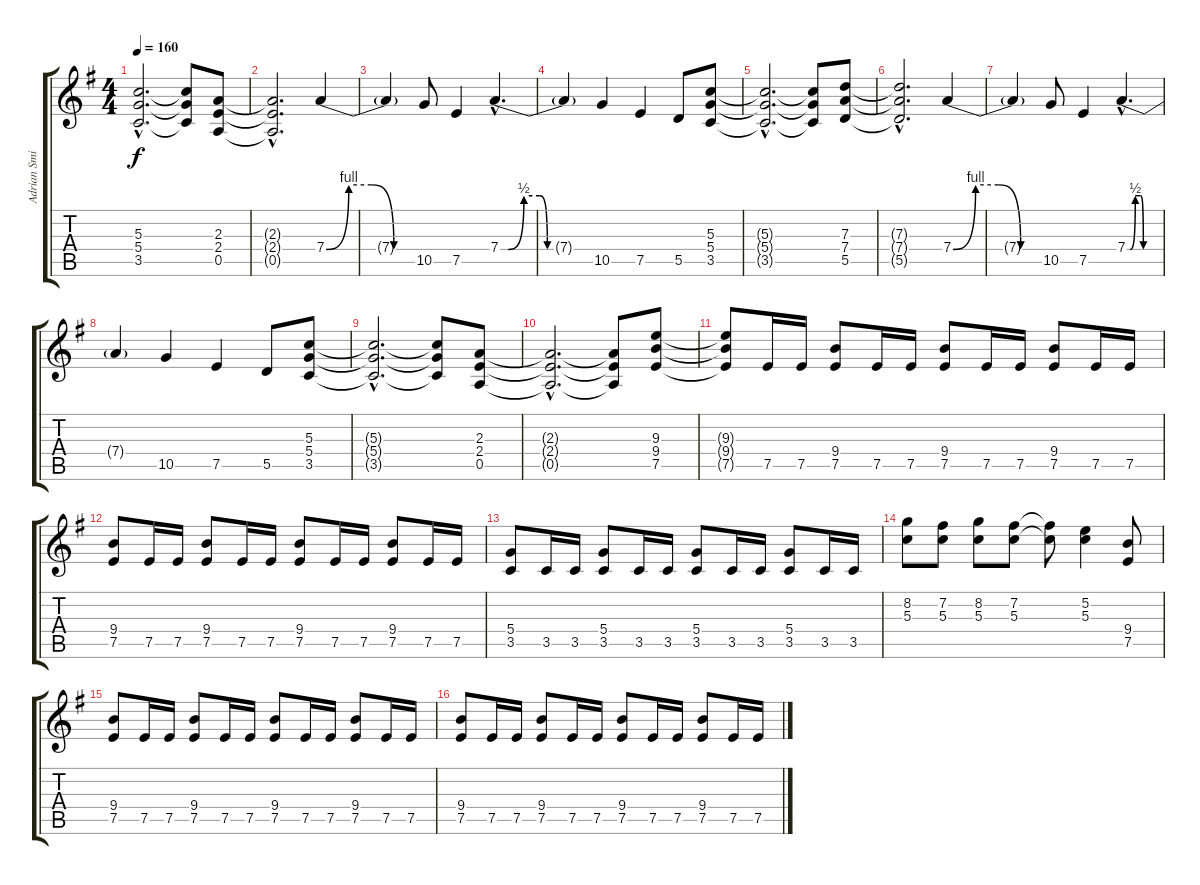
\track ("Adrian Smith" "Adrian Smi") {instrument distortionguitar}
\staff {score tabs}
\tuning (E4 B3 G3 D3 A2 E2) {hide}
\ts (4 4)
\tempo 160
\clef g2
\ks g
(5.3{hac t} 5.4{hac t} 3.5{hac t}).2{d dy f} (5.3{t} 5.4{t} 3.5{t}).8 (2.3 2.4 0.5).8 |
(2.3{hac t} 2.4{hac t} 0.5{hac t}).2{d} 7.4{be (custom 0 0 15 4 30 4 45 0 60 0)}.4 |
7.4{t}.4 10.5.8 7.5.4 7.4{be (custom 0 0 5 0 15 2 25 2 30 0 60 0) hac}.4{d} |
7.4{t}.4 10.5.4 7.5.4 5.5.8 (5.3 5.4 3.5).8 |
(5.3{hac t} 5.4{hac t} 3.5{hac t}).2{d} (5.3{t} 5.4{t} 3.5{t}).8 (7.3 7.4 5.5).8 |
(7.3{hac t} 7.4{hac t} 5.5{hac t}).2{d} 7.4{be (custom 0 0 15 4 30 4 45 0 60 0)}.4 |
7.4{t}.4 10.5.8 7.5.4 7.4{be (custom 0 0 5 0 15 2 25 2 30 0 60 0) hac}.4{d} |
7.4{t}.4 10.5.4 7.5.4 5.5.8 (5.3 5.4 3.5).8 |
(5.3{hac t} 5.4{hac t} 3.5{hac t}).2{d} (5.3{t} 5.4{t} 3.5{t}).8 (2.3 2.4 0.5).8 |
(2.3{hac t} 2.4{hac t} 0.5{hac t}).2{d} (2.3{t} 2.4{t} 0.5{t}).8 (9.3 9.4 7.5).8 |
(9.3{t} 9.4{t} 7.5{t}).8 7.5.16 7.5.16 (9.4 7.5).8 7.5.16 7.5.16 (9.4 7.5).8 7.5.16 7.5.16 (9.4 7.5).8 7.5.16 7.5.16 |
(9.4 7.5).8 7.5.16 7.5.16 (9.4 7.5).8 7.5.16 7.5.16 (9.4 7.5).8 7.5.16 7.5.16 (9.4 7.5).8 7.5.16 7.5.16 |
(5.4 3.5).8 3.5.16 3.5.16 (5.4 3.5).8 3.5.16 3.5.16 (5.4 3.5).8 3.5.16 3.5.16 (5.4 3.5).8 3.5.16 3.5.16 |
(8.2 5.3).8 (7.2 5.3).8 (8.2 5.3).8 (7.2 5.3).8 (7.2{t} 5.3{t}).8 (5.2 5.3).4 (9.4 7.5).8 |
(9.4 7.5).8 7.5.16 7.5.16 (9.4 7.5).8 7.5.16 7.5.16 (9.4 7.5).8 7.5.16 7.5.16 (9.4 7.5).8 7.5.16 7.5.16 |
(9.4 7.5).8 7.5.16 7.5.16 (9.4 7.5).8 7.5.16 7.5.16 (9.4 7.5).8 7.5.16 7.5.16 (9.4 7.5).8 7.5.16 7.5.16
